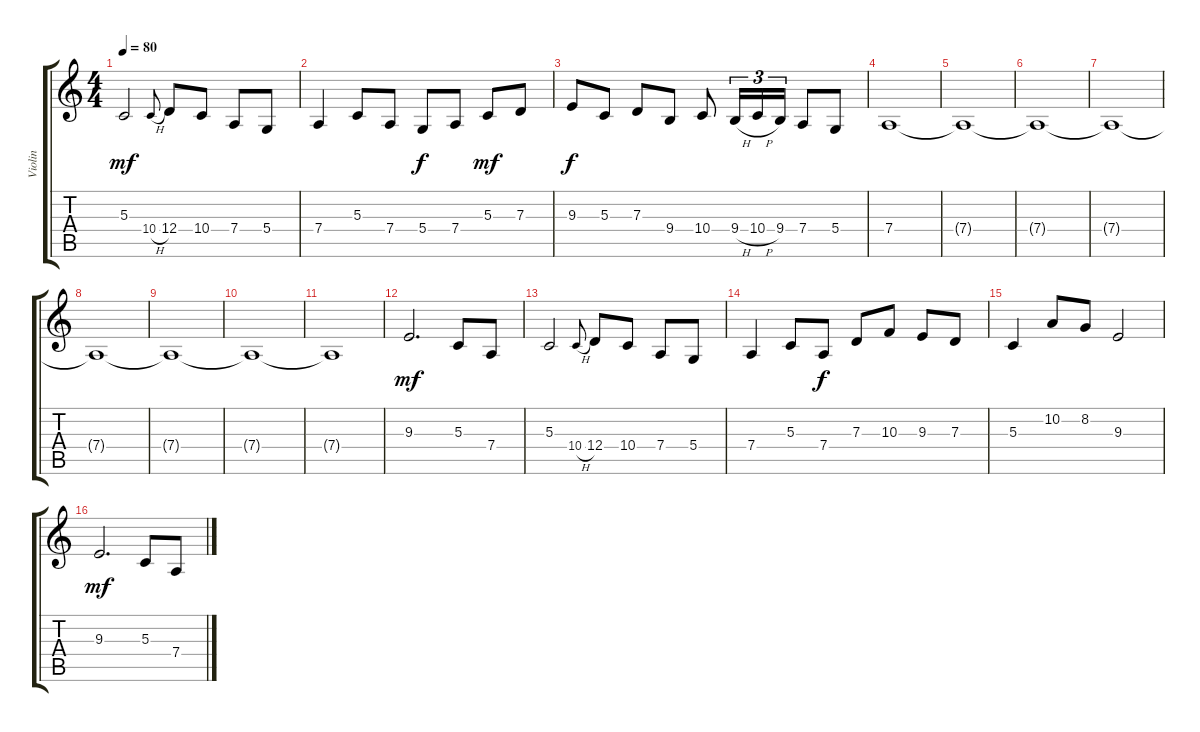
\track ("Violin" "Violin") {instrument violin}
\staff {score tabs}
\tuning (E4 B3 G3 D3 A2 E2) {hide}
\ts (4 4)
\tempo 80
\clef g2
\ks c
5.3.2{dy mf} 10.4{h}.8{gr onbeat} 12.4.8 10.4.8 7.4.8 5.4.8 |
7.4.4 5.3.8 7.4.8 5.4.8{dy f} 7.4.8 5.3.8{dy mf} 7.3.8 |
9.3.8{dy f} 5.3.8 7.3.8 9.4.8 10.4.8 9.4{h}.16{tu (3 2)} 10.4{h}.16{tu (3 2)} 9.4.16{tu (3 2)} 7.4.8 5.4.8 |
7.4.1{volume 8} |
7.4{t}.1 |
7.4{t}.1 |
7.4{t}.1 |
7.4{t}.1 |
7.4{t}.1 |
7.4{t}.1 |
7.4{t}.1{volume 14} |
9.3.2{d dy mf} 5.3.8 7.4.8 |
5.3.2 10.4{h}.8{gr onbeat} 12.4.8 10.4.8 7.4.8 5.4.8 |
7.4.4 5.3.8 7.4.8{dy f} 7.3.8 10.3.8 9.3.8 7.3.8 |
5.3.4 10.2.8 8.2.8 9.3.2 |
9.3.2{d dy mf} 5.3.8 7.4.8
